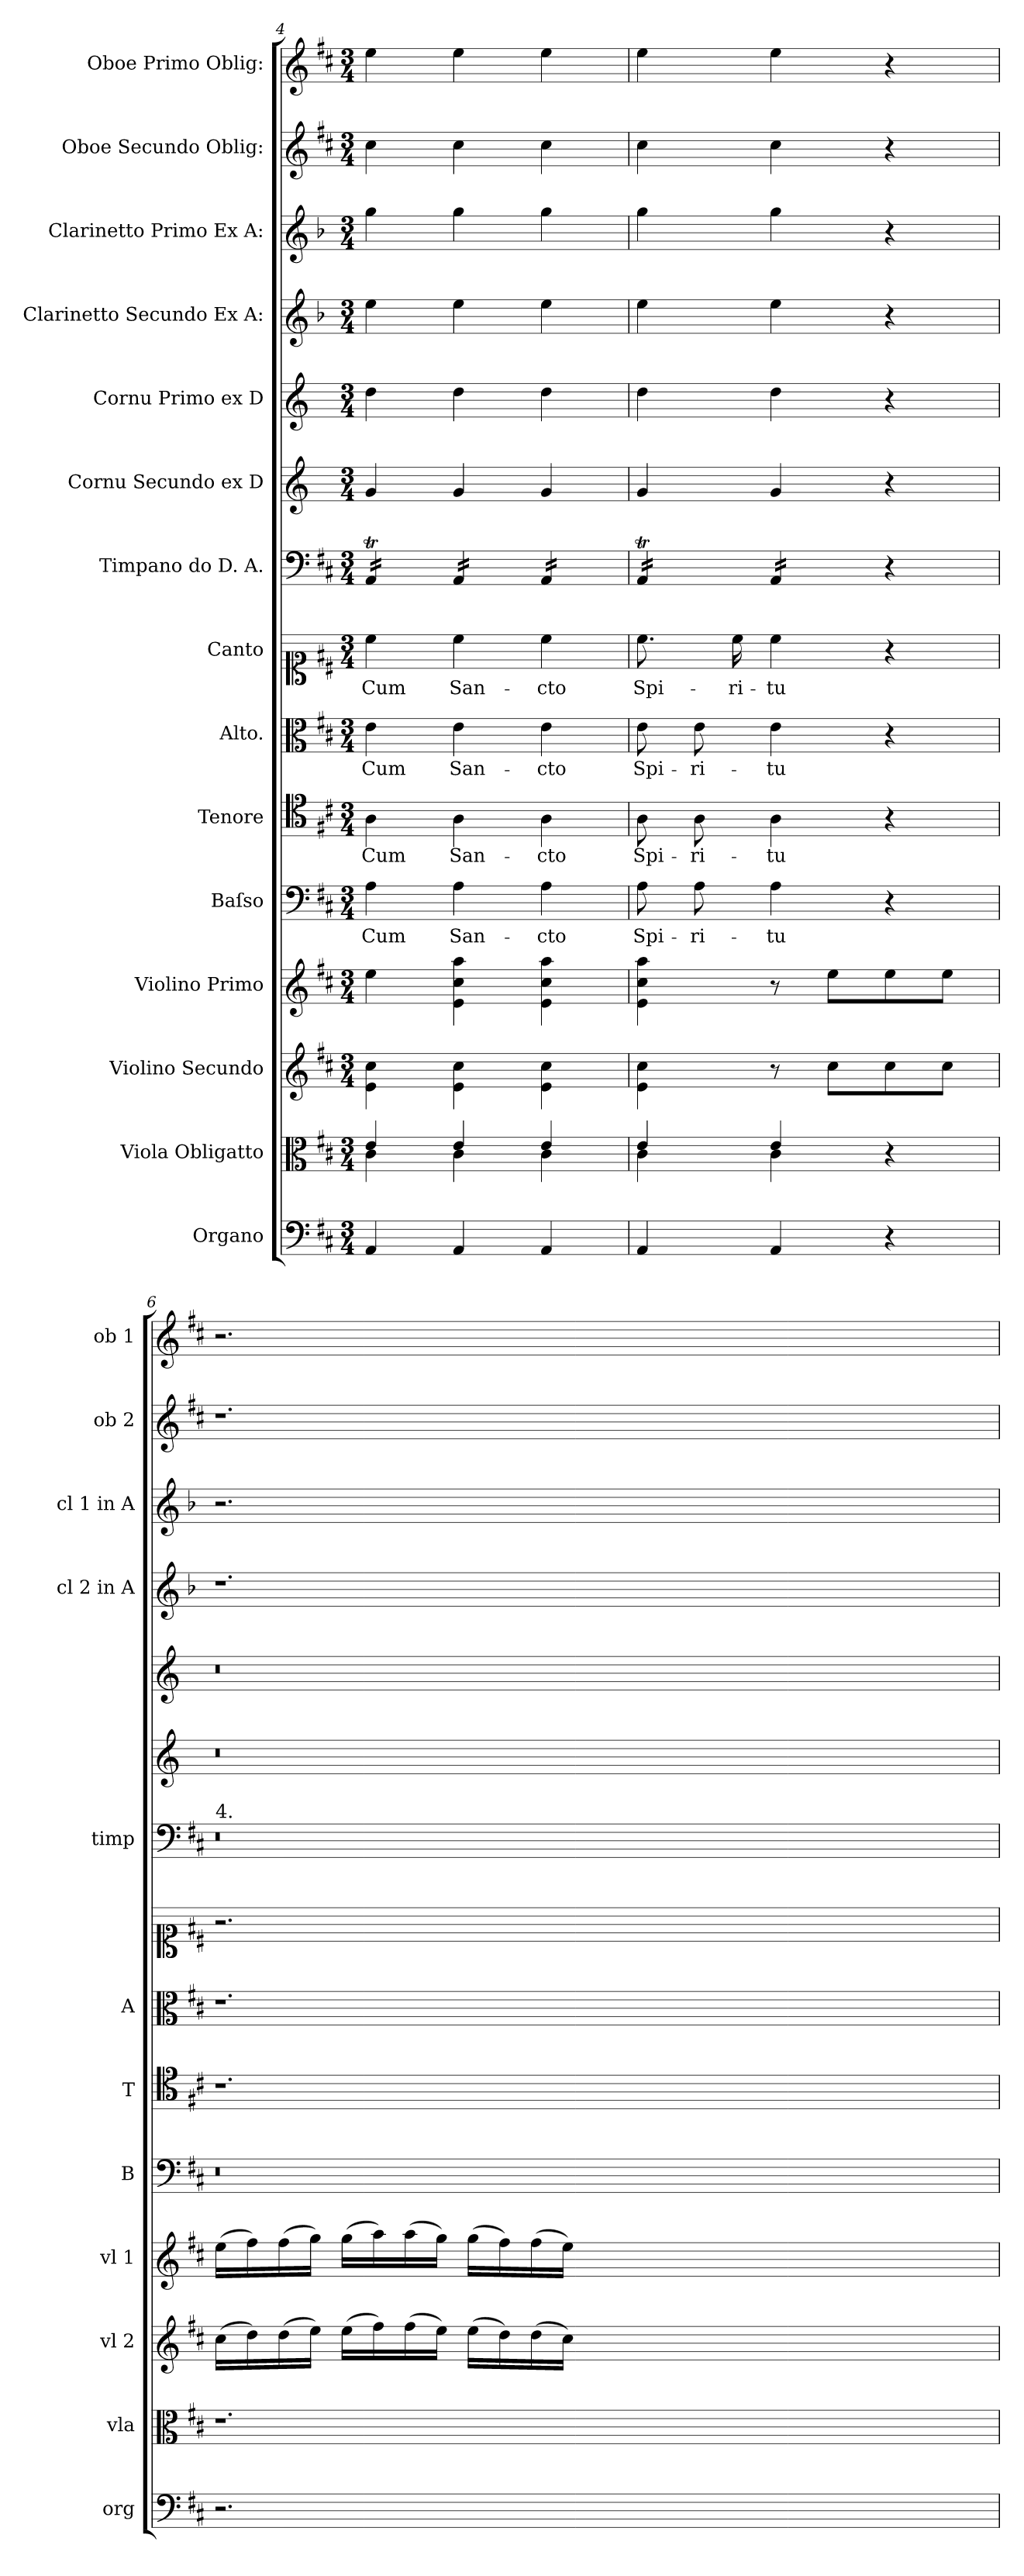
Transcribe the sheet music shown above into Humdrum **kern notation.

**kern	**kern	**kern	**kern	**kern	**text	**kern	**text	**kern	**text	**kern	**text	**kern	**kern	**kern	**kern	**kern	**kern	**kern
*part15	*part14	*part13	*part12	*part11	*part11	*part10	*part10	*part9	*part9	*part8	*part8	*part7	*part6	*part5	*part4	*part3	*part2	*part1
*staff15	*staff14	*staff13	*staff12	*staff11	*staff11	*staff10	*staff10	*staff9	*staff9	*staff8	*staff8	*staff7	*staff6	*staff5	*staff4	*staff3	*staff2	*staff1
*I"Organo	*I"Viola Obligatto	*I"Violino Secundo	*I"Violino Primo	*I"Baſso	*	*I"Tenore	*	*I"Alto.	*	*I"Canto	*	*I"Timpano do D. A.	*I"Cornu Secundo ex D	*I"Cornu Primo ex D	*I"Clarinetto Secundo Ex A:	*I"Clarinetto Primo Ex A:	*I"Oboe Secundo Oblig:	*I"Oboe Primo Oblig:
*I'org	*I'vla	*I'vl 2	*I'vl 1	*I'B	*	*I'T	*	*I'A	*	*	*	*I'timp	*	*	*I'cl 2 in A	*I'cl 1 in A	*I'ob 2	*I'ob 1
*clefF4	*clefC3	*clefG2	*clefG2	*clefF4	*	*clefC4	*	*clefC3	*	*clefC1	*	*clefF4	*clefG2	*clefG2	*clefG2	*clefG2	*clefG2	*clefG2
*	*	*	*	*	*	*	*	*	*	*	*	*	*ITrd6c10	*ITrd6c10	*ITrd2c3	*ITrd2c3	*	*
*k[f#c#]	*k[f#c#]	*k[f#c#]	*k[f#c#]	*k[f#c#]	*	*k[f#c#]	*	*k[f#c#]	*	*k[f#c#]	*	*k[f#c#]	*k[f#c#]	*k[f#c#]	*k[f#c#]	*k[f#c#]	*k[f#c#]	*k[f#c#]
*D:	*D:	*D:	*D:	*D:	*	*D:	*	*D:	*	*D:	*	*D:	*D:	*D:	*D:	*D:	*D:	*D:
*M3/4	*M3/4	*M3/4	*M3/4	*M3/4	*	*M3/4	*	*M3/4	*	*M3/4	*	*M3/4	*M3/4	*M3/4	*M3/4	*M3/4	*M3/4	*M3/4
=4	=4	=4	=4	=4	=4	=4	=4	=4	=4	=4	=4	=4	=4	=4	=4	=4	=4	=4
*	*^	*	*	*	*	*	*	*	*	*	*	*	*	*	*	*	*	*
!	!	!	!	!	!	!LO:LY:i	!	!LO:LY:i	!	!LO:LY:i	!	!LO:LY:i	!	!	!	!	!	!	!
*	*	*	*	*	*	*	*	*	*	*	*	*	*tremolo	*	*	*	*	*	*
4AA/	4e/	4c#\	4e\ 4cc#\	4ee\	4A\	Cum	4A\	Cum	4e\	Cum	4cc#\	Cum	16AAT/LL	4A/	4e\	4cc#\	4ee\	4cc#\	4ee\
.	.	.	.	.	.	.	.	.	.	.	.	.	16AAT/	.	.	.	.	.	.
.	.	.	.	.	.	.	.	.	.	.	.	.	16AAT/	.	.	.	.	.	.
.	.	.	.	.	.	.	.	.	.	.	.	.	16AAT/JJ	.	.	.	.	.	.
!	!	!	!	!	!	!LO:LY:i	!	!LO:LY:i	!	!LO:LY:i	!	!LO:LY:i	!	!	!	!	!	!	!
4AA/	4e/	4c#\	4e\ 4cc#\	4e\ 4cc#\ 4aa\	4A\	San-	4A\	San-	4e\	San-	4cc#\	San-	16AA/LL	4A/	4e\	4cc#\	4ee\	4cc#\	4ee\
.	.	.	.	.	.	.	.	.	.	.	.	.	16AA/	.	.	.	.	.	.
.	.	.	.	.	.	.	.	.	.	.	.	.	16AA/	.	.	.	.	.	.
.	.	.	.	.	.	.	.	.	.	.	.	.	16AA/JJ	.	.	.	.	.	.
!	!	!	!	!	!	!LO:LY:i	!	!LO:LY:i	!	!LO:LY:i	!	!LO:LY:i	!	!	!	!	!	!	!
4AA/	4e/	4c#\	4e\ 4cc#\	4e\ 4cc#\ 4aa\	4A\	-cto	4A\	-cto	4e\	-cto	4cc#\	-cto	16AA/LL	4A/	4e\	4cc#\	4ee\	4cc#\	4ee\
.	.	.	.	.	.	.	.	.	.	.	.	.	16AA/	.	.	.	.	.	.
.	.	.	.	.	.	.	.	.	.	.	.	.	16AA/	.	.	.	.	.	.
.	.	.	.	.	.	.	.	.	.	.	.	.	16AA/JJ	.	.	.	.	.	.
=5	=5	=5	=5	=5	=5	=5	=5	=5	=5	=5	=5	=5	=5	=5	=5	=5	=5	=5	=5
!	!	!	!	!	!	!LO:LY:i	!	!LO:LY:i	!	!LO:LY:i	!	!LO:LY:i	!	!	!	!	!	!	!
4AA/	4e/	4c#\	4e\ 4cc#\	4e\ 4cc#\ 4aa\	8A\	Spi-	8A\	Spi-	8e\	Spi-	8.cc#\	Spi-	16AAT/LL	4A/	4e\	4cc#\	4ee\	4cc#\	4ee\
.	.	.	.	.	.	.	.	.	.	.	.	.	16AAT/	.	.	.	.	.	.
!	!	!	!	!	!	!LO:LY:i	!	!LO:LY:i	!	!LO:LY:i	!	!	!	!	!	!	!	!	!
.	.	.	.	.	8A\	-ri-	8A\	-ri-	8e\	-ri-	.	.	16AAT/	.	.	.	.	.	.
!	!	!	!	!	!	!	!	!	!	!	!	!LO:LY:i	!	!	!	!	!	!	!
.	.	.	.	.	.	.	.	.	.	.	16cc#\	-ri-	16AAT/JJ	.	.	.	.	.	.
!	!	!	!	!	!	!LO:LY:i	!	!LO:LY:i	!	!LO:LY:i	!	!LO:LY:i	!	!	!	!	!	!	!
4AA/	4e/	4c#\	8r	8r	4A\	-tu	4A\	-tu	4e\	-tu	4cc#\	-tu	16AA/LL	4A/	4e\	4cc#\	4ee\	4cc#\	4ee\
.	.	.	.	.	.	.	.	.	.	.	.	.	16AA/	.	.	.	.	.	.
.	.	.	8cc#\L	8ee\L	.	.	.	.	.	.	.	.	16AA/	.	.	.	.	.	.
.	.	.	.	.	.	.	.	.	.	.	.	.	16AA/JJ	.	.	.	.	.	.
*	*	*	*	*	*	*	*	*	*	*	*	*	*Xtremolo	*	*	*	*	*	*
4r	4r	4ryy	8cc#\	8ee\	4r	.	4r	.	4r	.	4r	.	4r	4r	4r	4r	4r	4r	4r
.	.	.	8cc#\J	8ee\J	.	.	.	.	.	.	.	.	.	.	.	.	.	.	.
*	*v	*v	*	*	*	*	*	*	*	*	*	*	*	*	*	*	*	*	*
=6	=6	=6	=6	=6	=6	=6	=6	=6	=6	=6	=6	=6	=6	=6	=6	=6	=6	=6
!	!	!	!	!	!	!	!	!	!	!	!	!LO:TX:a:t=4.	!	!	!	!	!	!
2.r	1.r	(16cc#\LL	(16ee\LL	0.r	.	1.r	.	1.r	.	2.r	.	0.r	0.r	0.r	1.r	2.r	1.r	2.r
.	.	16dd\)	16ff#\)	.	.	.	.	.	.	.	.	.	.	.	.	.	.	.
.	.	(16dd\	(16ff#\	.	.	.	.	.	.	.	.	.	.	.	.	.	.	.
.	.	16ee\JJ)	16gg\JJ)	.	.	.	.	.	.	.	.	.	.	.	.	.	.	.
.	.	(16ee\LL	(16gg\LL	.	.	.	.	.	.	.	.	.	.	.	.	.	.	.
.	.	16ff#\)	16aa\)	.	.	.	.	.	.	.	.	.	.	.	.	.	.	.
.	.	(16ff#\	(16aa\	.	.	.	.	.	.	.	.	.	.	.	.	.	.	.
.	.	16ee\JJ)	16gg\JJ)	.	.	.	.	.	.	.	.	.	.	.	.	.	.	.
.	.	(16ee\LL	(16gg\LL	.	.	.	.	.	.	.	.	.	.	.	.	.	.	.
.	.	16dd\)	16ff#\)	.	.	.	.	.	.	.	.	.	.	.	.	.	.	.
.	.	(16dd\	(16ff#\	.	.	.	.	.	.	.	.	.	.	.	.	.	.	.
.	.	16cc#\JJ)	16ee\JJ)	.	.	.	.	.	.	.	.	.	.	.	.	.	.	.
0ryy	.	0ryy	0ryy	.	.	.	.	.	.	0ryy	.	.	.	.	.	0ryy	.	0ryy
.	1.ryy	.	.	.	.	1.ryy	.	1.ryy	.	.	.	.	.	.	1.ryy	.	1.ryy	.
4ryy	.	4ryy	4ryy	.	.	.	.	.	.	4ryy	.	.	.	.	.	4ryy	.	4ryy
=	=	=	=	=	=	=	=	=	=	=	=	=	=	=	=	=	=	=
*-	*-	*-	*-	*-	*-	*-	*-	*-	*-	*-	*-	*-	*-	*-	*-	*-	*-	*-
